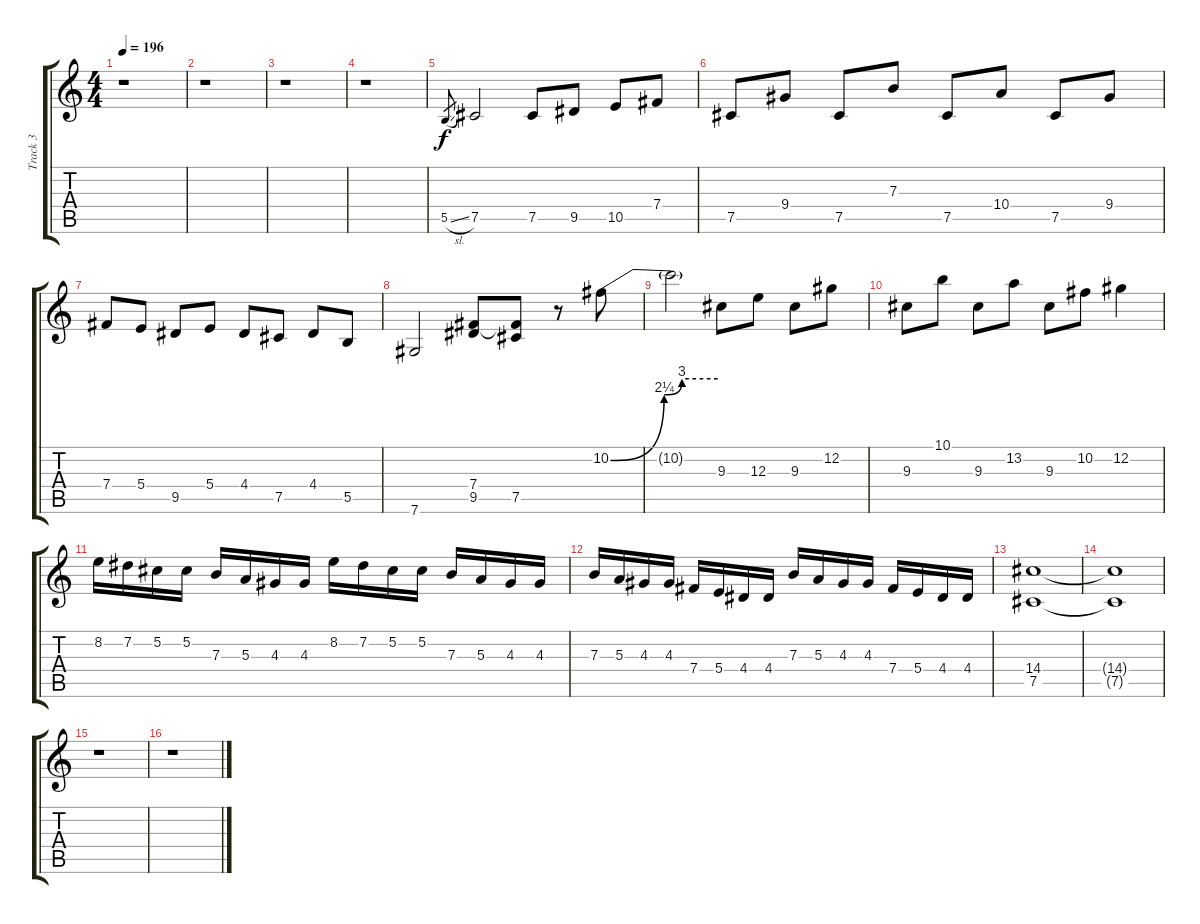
\track ("Track 3" "Track 3") {instrument distortionguitar}
\staff {score tabs}
\tuning (Db4 Ab3 E3 B2 Gb2 Db2) {hide}
\ts (4 4)
\tempo 196
\clef g2
\ks c
r.1{dy f} |
r.1 |
r.1 |
r.1 |
5.5{sl}.8{gr} 7.5.2 7.5.8 9.5.8 10.5.8 7.4.8 |
7.5.8 9.4.8 7.5.8 7.3.8 7.5.8 10.4.8 7.5.8 9.4.8 |
7.4.8 5.4.8 9.5.8 5.4.8 4.4.8 7.5.8 4.4.8 5.5.8 |
7.6.2 (7.4 9.5).8 (7.4{t} 7.5).8 r.8 10.2{be (custom 0 0 30 9 40 12 60 12)}.8 |
10.2{t}.2 9.3.8 12.3.8 9.3.8 12.2.8 |
9.3.8 10.1.8 9.3.8 13.2.8 9.3.8 10.2.8 12.2.4 |
8.2.16 7.2.16 5.2.16 5.2.16 7.3.16 5.3.16 4.3.16 4.3.16 8.2.16 7.2.16 5.2.16 5.2.16 7.3.16 5.3.16 4.3.16 4.3.16 |
7.3.16 5.3.16 4.3.16 4.3.16 7.4.16 5.4.16 4.4.16 4.4.16 7.3.16 5.3.16 4.3.16 4.3.16 7.4.16 5.4.16 4.4.16 4.4.16 |
(14.4 7.5).1 |
(14.4{t} 7.5{t}).1 |
r.1 |
r.1
